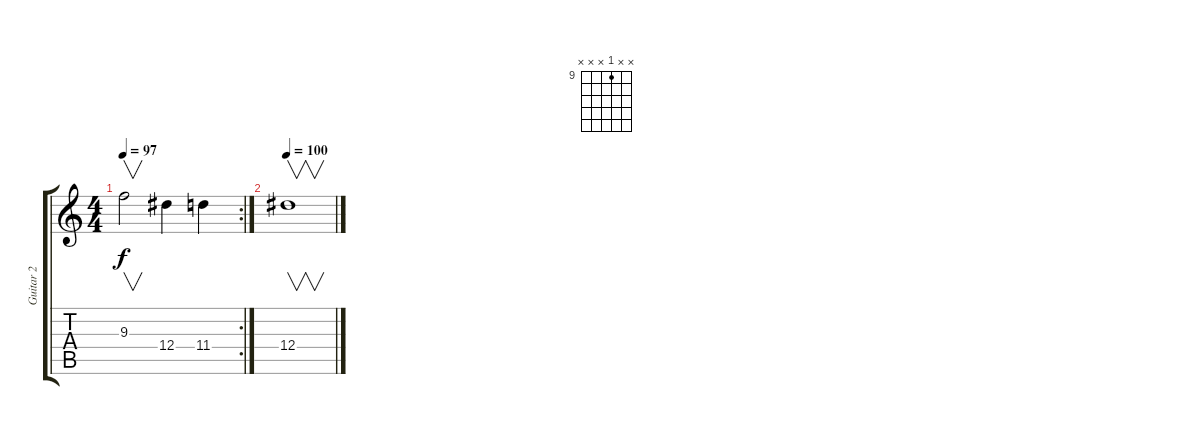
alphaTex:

\track ("Guitar 2" "Guitar 2") {instrument electricguitarjazz}
\staff {score tabs}
\tuning (F4 C4 Ab3 Eb3 Bb2 F2) {hide}
\chord ("" x x 9 x x x) {firstfret 9}
\rc 2
\ts (4 4)
\tempo 97
\clef g2
\ks c
9.3.2{v ch "" dy f} 12.4.4 11.4.4 |
\tempo 100
12.4.1{v}
